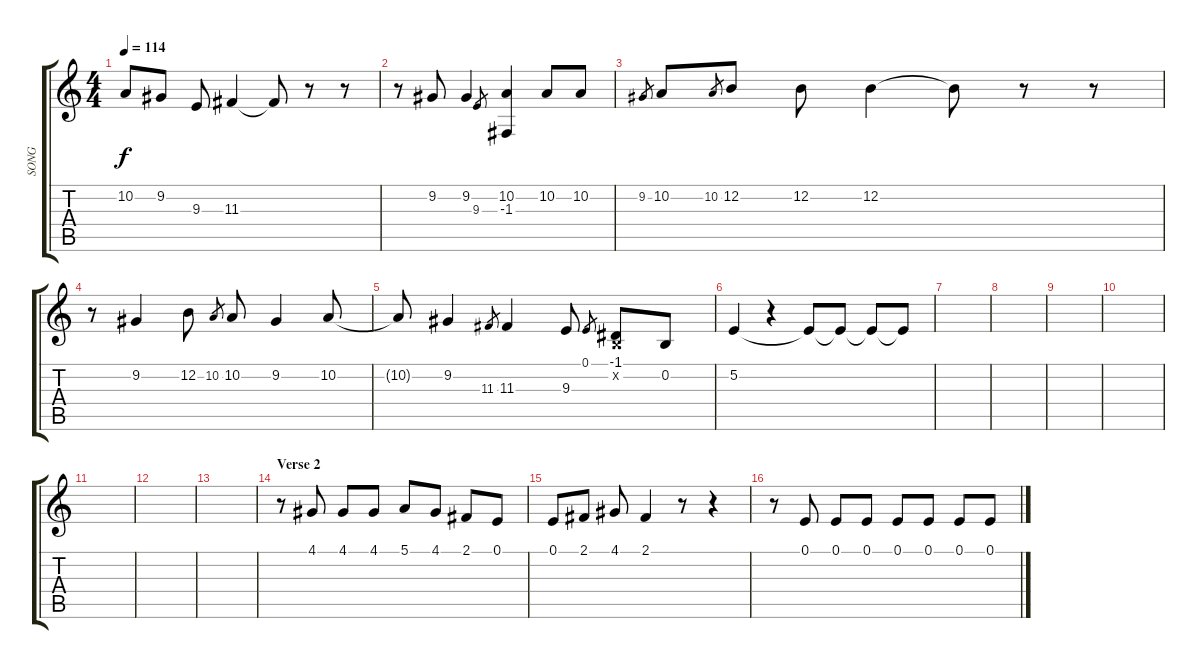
\track ("SONG" "SONG") {instrument violin}
\staff {score tabs}
\tuning (E4 B3 G3 D3 A2 E2) {hide}
\ts (4 4)
\tempo 114
\clef g2
\ks c
10.2{t}.8{dy f} 9.2.8 9.3.8 11.3.4 11.3{t}.8 r.8 r.8 |
r.8 9.2.8 9.2.4 9.3.8{gr} (10.2 -1.3).4 10.2.8 10.2.8 |
9.2.8{gr} 10.2.8 10.2.8{gr} 12.2.8 12.2.8 12.2.4 12.2{t}.8 r.8 r.8 |
r.8 9.2.4 12.2.8 10.2.8{gr} 10.2.8 9.2.4 10.2.8 |
10.2{t}.8 9.2.4 11.3.8{gr} 11.3.4 9.3.8 0.1.8{gr} (-1.1 0.2{x}).8 0.2.8 |
5.2.4 r.4 5.2{t}.8 5.2{t}.8 5.2{t}.8 5.2{t}.8 |
|
|
|
|
|
|
|
\section ("" "Verse 2")
r.8 4.1.8 4.1.8 4.1.8 5.1.8 4.1.8 2.1.8 0.1.8 |
0.1.8 2.1.8 4.1.8 2.1.4 r.8 r.4 |
r.8 0.1.8 0.1.8 0.1.8 0.1.8 0.1.8 0.1.8 0.1.8
